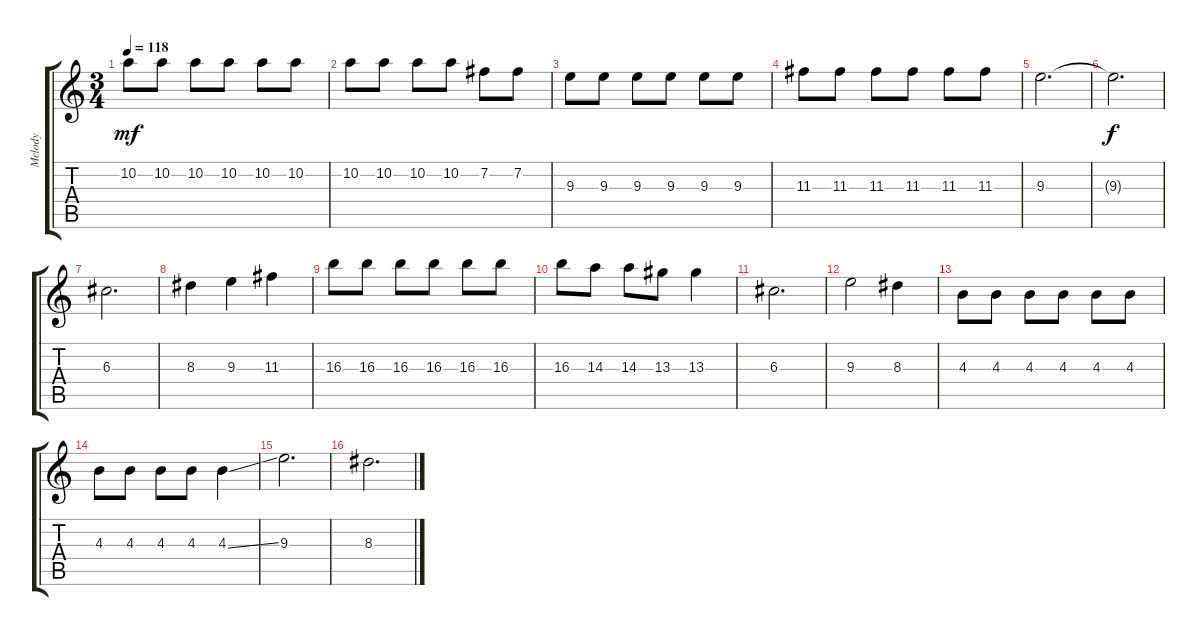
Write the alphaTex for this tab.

\track ("Melody" "Melody") {instrument acousticguitarsteel}
\staff {score tabs}
\tuning (E4 B3 G3 D3 A2 E2) {hide}
\ts (3 4)
\tempo 118
\clef g2
\ks c
10.2.8{dy mf} 10.2.8 10.2.8 10.2.8 10.2.8 10.2.8 |
10.2.8 10.2.8 10.2.8 10.2.8 7.2.8 7.2.8 |
9.3.8 9.3.8 9.3.8 9.3.8 9.3.8 9.3.8 |
11.3.8 11.3.8 11.3.8 11.3.8 11.3.8 11.3.8 |
9.3.2{d} |
9.3{t}.2{d dy f} |
6.3.2{d} |
8.3.4 9.3.4 11.3.4 |
16.3.8 16.3.8 16.3.8 16.3.8 16.3.8 16.3.8 |
16.3.8 14.3.8 14.3.8 13.3.8 13.3.4 |
6.3.2{d} |
9.3.2 8.3.4 |
4.3.8 4.3.8 4.3.8 4.3.8 4.3.8 4.3.8 |
4.3.8 4.3.8 4.3.8 4.3.8 4.3{ss}.4 |
9.3.2{d} |
8.3.2{d}
